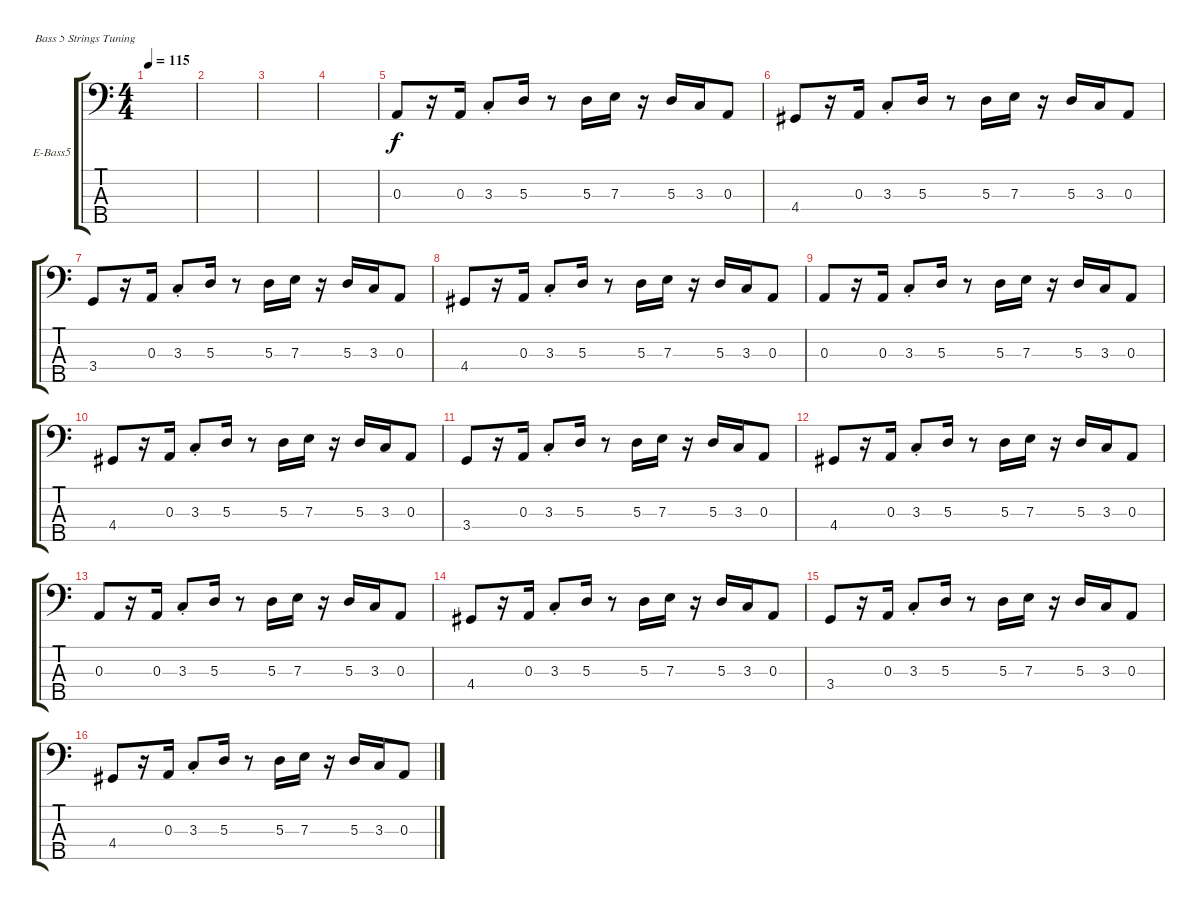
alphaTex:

\defaultSystemsLayout 4
\bracketExtendMode groupsimilarinstruments
\firstSystemTrackNameOrientation horizontal
\otherSystemsTrackNameOrientation horizontal
\track ("Electric Bass" "E-Bass5") {instrument electricbassfinger}
\staff {score tabs}
\tuning (G2 D2 A1 E1 B0)
\ts (4 4)
\tempo 115
\clef f4
\ks c
|
|
|
|
0.3.8 r.16 0.3.16 3.3{st}.8 5.3.16 r.8 5.3.16 7.3.16 r.16 5.3.16 3.3.16 0.3.8 |
4.4.8 r.16 0.3.16 3.3{st}.8 5.3.16 r.8 5.3.16 7.3.16 r.16 5.3.16 3.3.16 0.3.8 |
3.4.8 r.16 0.3.16 3.3{st}.8 5.3.16 r.8 5.3.16 7.3.16 r.16 5.3.16 3.3.16 0.3.8 |
4.4.8 r.16 0.3.16 3.3{st}.8 5.3.16 r.8 5.3.16 7.3.16 r.16 5.3.16 3.3.16 0.3.8 |
0.3.8 r.16 0.3.16 3.3{st}.8 5.3.16 r.8 5.3.16 7.3.16 r.16 5.3.16 3.3.16 0.3.8 |
4.4.8 r.16 0.3.16 3.3{st}.8 5.3.16 r.8 5.3.16 7.3.16 r.16 5.3.16 3.3.16 0.3.8 |
3.4.8 r.16 0.3.16 3.3{st}.8 5.3.16 r.8 5.3.16 7.3.16 r.16 5.3.16 3.3.16 0.3.8 |
4.4.8 r.16 0.3.16 3.3{st}.8 5.3.16 r.8 5.3.16 7.3.16 r.16 5.3.16 3.3.16 0.3.8 |
0.3.8 r.16 0.3.16 3.3{st}.8 5.3.16 r.8 5.3.16 7.3.16 r.16 5.3.16 3.3.16 0.3.8 |
4.4.8 r.16 0.3.16 3.3{st}.8 5.3.16 r.8 5.3.16 7.3.16 r.16 5.3.16 3.3.16 0.3.8 |
3.4.8 r.16 0.3.16 3.3{st}.8 5.3.16 r.8 5.3.16 7.3.16 r.16 5.3.16 3.3.16 0.3.8 |
4.4.8 r.16 0.3.16 3.3{st}.8 5.3.16 r.8 5.3.16 7.3.16 r.16 5.3.16 3.3.16 0.3.8
